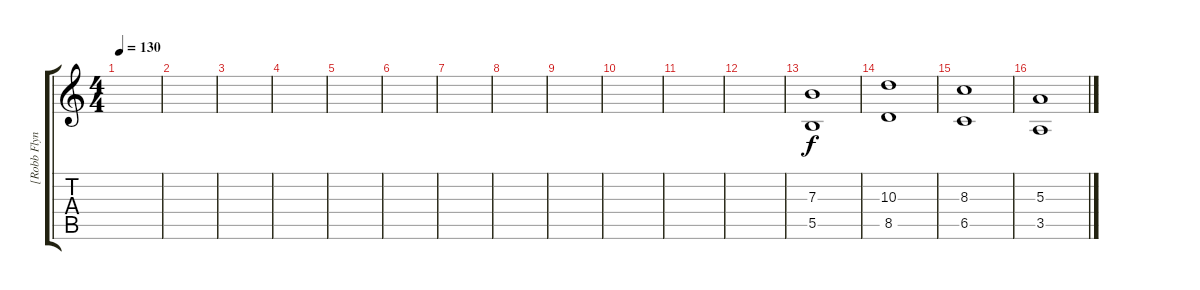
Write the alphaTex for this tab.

\track ("[Robb Flynn] Guitar" "[Robb Flyn") {instrument overdrivenguitar}
\staff {score tabs}
\tuning (Db4 Ab3 E3 B2 Gb2 B1) {hide}
\ts (4 4)
\tempo 130
\clef g2
\ks c
|
|
|
|
|
|
|
|
|
|
|
|
(7.3 5.5).1 |
(10.3 8.5).1 |
(8.3 6.5).1 |
(5.3 3.5).1
